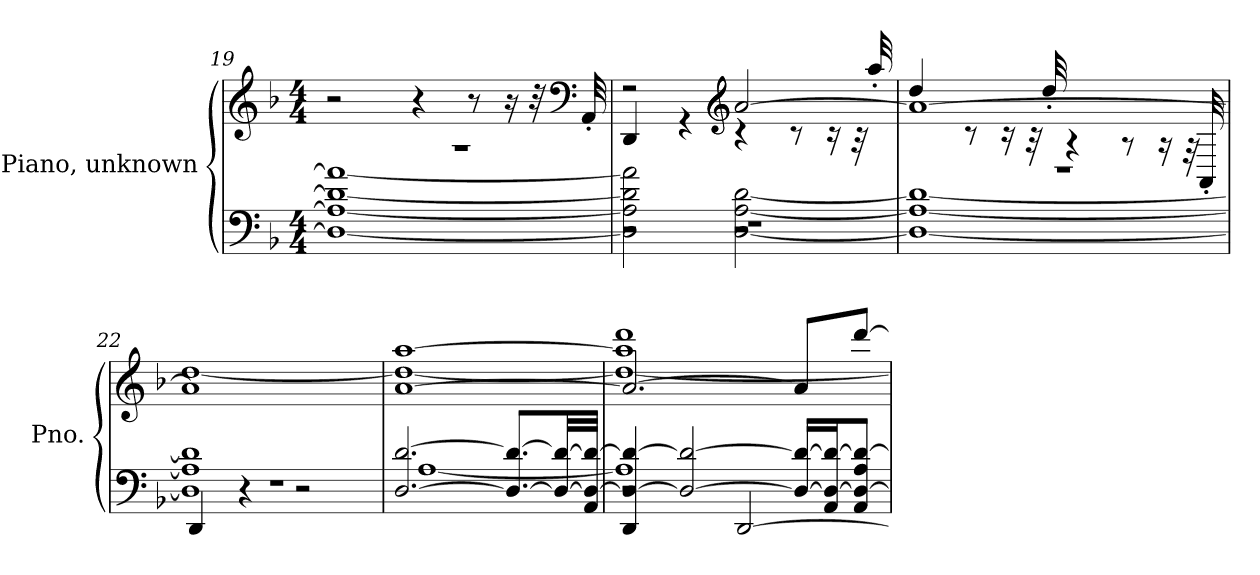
**kern	**kern
*part1	*part1
*staff2	*staff1
*I"Piano, unknown	*
*I'Pno.	*
*clefF4	*clefG2
*k[b-]	*k[b-]
*M4/4	*M4/4
=19	=19
*^	*
1r	1D_ 1A_ 1d_ 1a_	2r
.	.	4r
.	.	8r
.	.	16r
.	.	32r
*	*	*clefF4
.	.	32AA'/
!!LO:LB:g=z
=20	=20	=20
*	*^	*^
1r	2r	2D\] 2A\] 2d\] 2a\]	2r	4DD/
.	.	.	.	4r
*	*	*	*clefG2	*
.	[2D\ [2A\ [2d\	2r	[2a/	4r
.	.	.	.	8r
.	.	.	.	16r
.	.	.	.	32r
.	.	.	.	32aa'/
*	*v	*v	*	*
=21	=21	=21	=21
1r	1D_ 1A_ 1d_	1a_	4dd/
.	.	.	8r
.	.	.	16r
.	.	.	32r
.	.	.	32dd'/
.	.	.	4r
.	.	.	8r
.	.	.	16r
.	.	.	32r
.	.	.	32AA'/
=22	=22	=22	=22
*	*^	*	*
1r	1D] 1A] 1d]	4DD/	1a]	[1dd
.	.	4r	.	.
.	.	2r	.	.
*	*v	*v	*	*
=23	=23	=23	=23
*	*	*	*^
[2.D/ [2.d/	[1A	[1a	1dd_	[1aa
8.D/_ 8.d/_L	.	.	.	.
32D/_ 32d/_LL	.	.	.	.
32AA/ 32D/_ 32d/_JJJ	.	.	.	.
=24	=24	=24	=24	=24
*	*^	*	*	*
4DD/ 4D/_ 4d/_	1A]	2r	2.a/_	1dd_	1aa] 1ddd
2D/_ 2d/_	.	.	.	.	.
.	.	[2DD/	.	.	.
16D/_ 16d/_LL	.	.	8a/L]	.	.
16AA/ 16D/_ 16d/_J	.	.	.	.	.
8AA/ 8D/_ 8A/ 8d/_J	.	.	[8ddd/J	.	.
*v	*v	*v	*	*	*
*	*v	*v	*v
=	=
*-	*-
